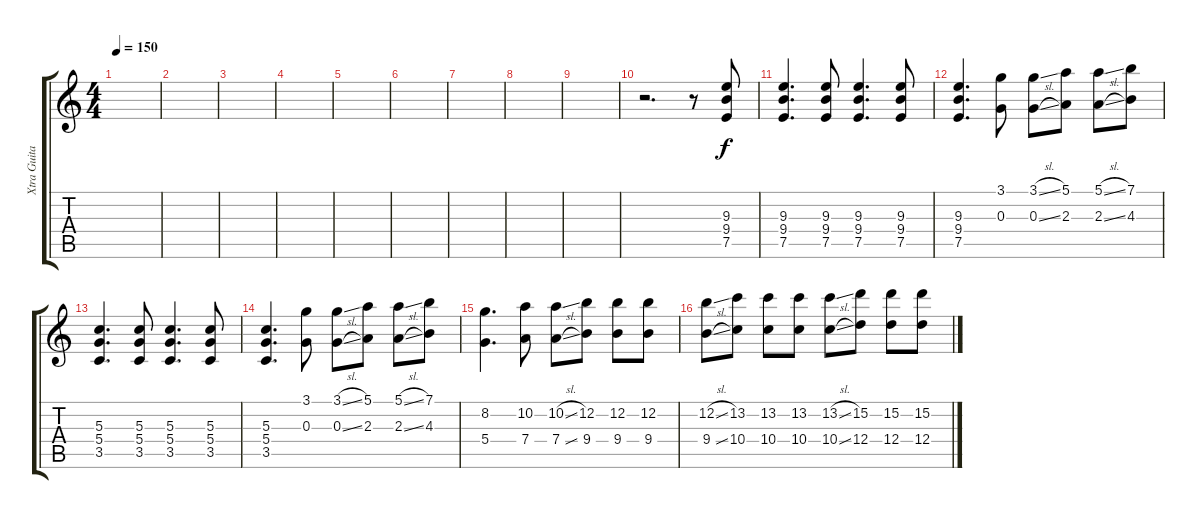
\track ("Xtra Guitar" "Xtra Guita") {instrument distortionguitar}
\staff {score tabs}
\tuning (E4 B3 G3 D3 A2 E2) {hide}
\ts (4 4)
\tempo 150
\clef g2
\ks c
|
|
|
|
|
|
|
|
|
r.2{d} r.8 (9.3 9.4 7.5).8 |
(9.3 9.4 7.5).4{d} (9.3 9.4 7.5).8 (9.3 9.4 7.5).4{d} (9.3 9.4 7.5).8 |
(9.3 9.4 7.5).4{d} (3.1 0.3).8 (3.1{sl} 0.3{sl}).8 (5.1 2.3).8 (5.1{sl} 2.3{sl}).8 (7.1 4.3).8 |
(5.3 5.4 3.5).4{d} (5.3 5.4 3.5).8 (5.3 5.4 3.5).4{d} (5.3 5.4 3.5).8 |
(5.3 5.4 3.5).4{d} (3.1 0.3).8 (3.1{sl} 0.3{sl}).8 (5.1 2.3).8 (5.1{sl} 2.3{sl}).8 (7.1 4.3).8 |
(8.2 5.4).4{d} (10.2 7.4).8 (10.2{sl} 7.4{sl}).8 (12.2 9.4).8 (12.2 9.4).8 (12.2 9.4).8 |
(12.2{sl} 9.4{sl}).8 (13.2 10.4).8 (13.2 10.4).8 (13.2 10.4).8 (13.2{sl} 10.4{sl}).8 (15.2 12.4).8 (15.2 12.4).8 (15.2 12.4).8
